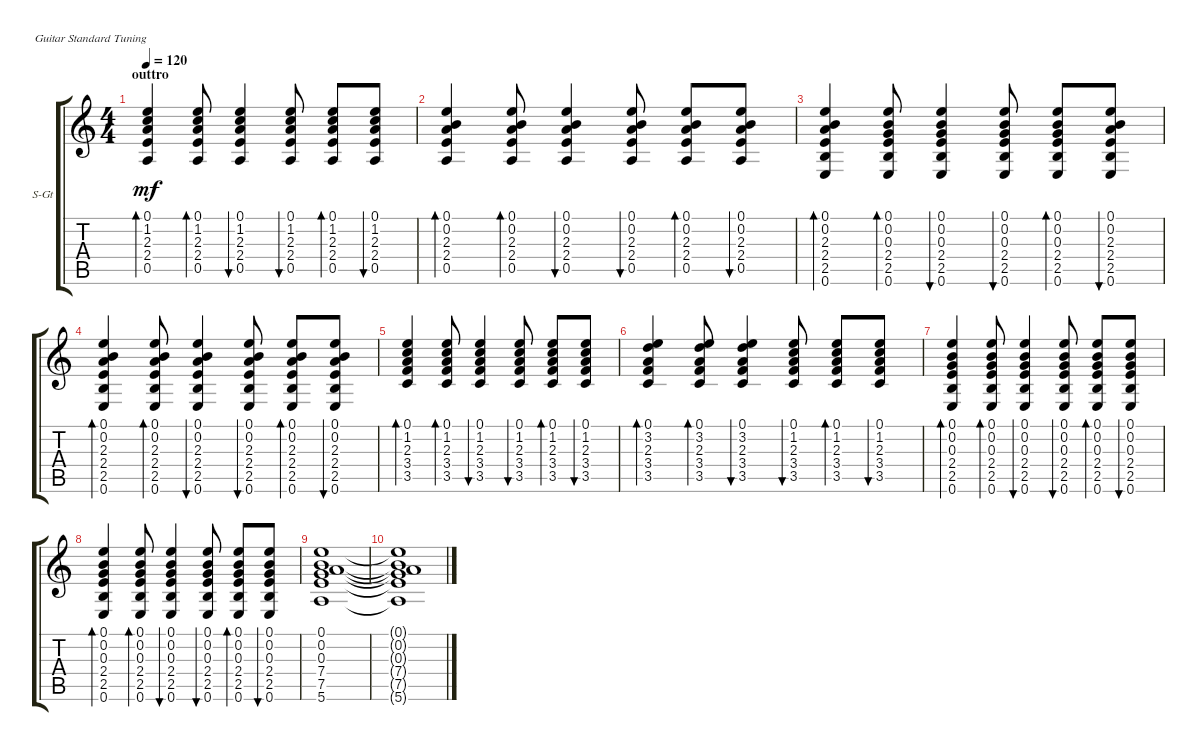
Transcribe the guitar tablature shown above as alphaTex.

\defaultSystemsLayout 4
\bracketExtendMode groupsimilarinstruments
\firstSystemTrackNameOrientation horizontal
\otherSystemsTrackNameOrientation horizontal
\track ("Steel Guitar" "S-Gt") {instrument acousticguitarsteel}
\staff {score tabs}
\tuning (E4 B3 G3 D3 A2 E2)
\ts (4 4)
\section ("" "outtro")
\tempo 120
\clef g2
\ks aminor
(0.5 2.4 2.3 1.2 0.1).4{bd 30 dy mf} (0.5 2.4 2.3 1.2 0.1).8{bd 30} (0.5 2.4 2.3 1.2 0.1).4{bu 30} (0.5 2.4 2.3 1.2 0.1).8{bu 30} (0.5 2.4 2.3 1.2 0.1).8{bd 30} (0.5 2.4 2.3 1.2 0.1).8{bu 30} |
(0.5 2.4 2.3 0.2 0.1).4{bd 30} (0.5 2.4 2.3 0.2 0.1).8{bd 30} (0.5 2.4 2.3 0.2 0.1).4{bu 30} (0.5 2.4 2.3 0.2 0.1).8{bu 30} (0.5 2.4 2.3 0.2 0.1).8{bd 30} (0.5 2.4 2.3 0.2 0.1).8{bu 30} |
(2.5 2.4 2.3 0.2 0.1 0.6).4{bd 30} (2.5 2.4 0.3 0.2 0.1 0.6).8{bd 30} (2.5 2.4 0.3 0.2 0.1 0.6).4{bu 30} (2.5 2.4 0.3 0.2 0.1 0.6).8{bu 30} (2.5 2.4 0.3 0.2 0.1 0.6).8{bd 30} (2.5 2.4 2.3 0.2 0.1 0.6).8{bu 30} |
(2.5 2.4 2.3 0.2 0.1 0.6).4{bd 30} (2.5 2.4 2.3 0.2 0.1 0.6).8{bd 30} (2.5 2.4 2.3 0.2 0.1 0.6).4{bu 30} (2.5 2.4 2.3 0.2 0.1 0.6).8{bu 30} (2.5 2.4 2.3 0.2 0.1 0.6).8{bd 30} (2.5 2.4 2.3 0.2 0.1 0.6).8{bu 30} |
(3.5 3.4 2.3 1.2 0.1).4{bd 30} (3.5 3.4 2.3 1.2 0.1).8{bd 30} (3.5 3.4 2.3 1.2 0.1).4{bu 30} (3.5 3.4 2.3 1.2 0.1).8{bu 30} (3.5 3.4 2.3 1.2 0.1).8{bd 30} (3.5 3.4 2.3 1.2 0.1).8{bu 30} |
(3.5 3.4 2.3 3.2 0.1).4{bd 30} (3.5 3.4 2.3 3.2 0.1).8{bd 30} (3.5 3.4 2.3 3.2 0.1).4{bu 30} (3.5 3.4 2.3 1.2 0.1).8{bu 30} (3.5 3.4 2.3 1.2 0.1).8{bd 30} (3.5 3.4 2.3 1.2 0.1).8{bu 30} |
(2.5 2.4 0.3 0.2 0.1 0.6).4{bd 30} (2.5 2.4 0.3 0.2 0.1 0.6).8{bd 30} (2.5 2.4 0.3 0.2 0.1 0.6).4{bu 30} (2.5 2.4 0.3 0.2 0.1 0.6).8{bu 30} (2.5 2.4 0.3 0.2 0.1 0.6).8{bd 30} (2.5 2.4 0.3 0.2 0.1 0.6).8{bu 30} |
(2.5 2.4 0.3 0.2 0.1 0.6).4{bd 30} (2.5 2.4 0.3 0.2 0.1 0.6).8{bd 30} (2.5 2.4 0.3 0.2 0.1 0.6).4{bu 30} (2.5 2.4 0.3 0.2 0.1 0.6).8{bu 30} (2.5 2.4 0.3 0.2 0.1 0.6).8{bd 30} (2.5 2.4 0.3 0.2 0.1 0.6).8{bu 30} |
(5.6 7.5 7.4 0.3 0.2 0.1).1 |
(5.6{t} 7.5{t} 7.4{t} 0.3{t} 0.2{t} 0.1{t}).1
